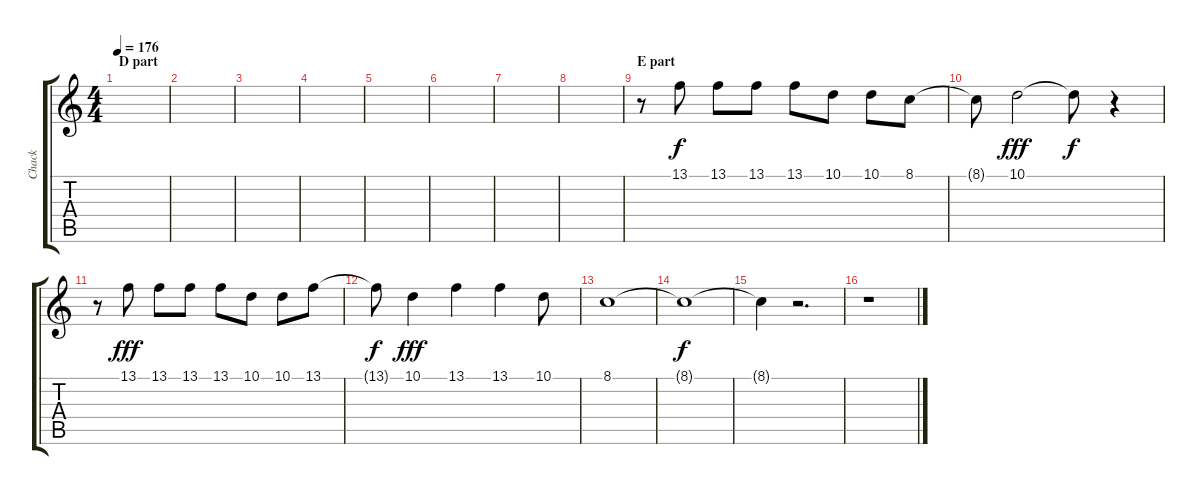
\track ("Chack" "Chack") {instrument lead6voice}
\staff {score tabs}
\tuning (E4 B3 G3 D3 A2 E2) {hide}
\ts (4 4)
\section ("" "D part")
\tempo 176
\clef g2
\ks c
|
|
|
|
|
|
|
|
\section ("" "E part")
r.8 13.1.8 13.1.8 13.1.8 13.1.8 10.1.8 10.1.8 8.1.8 |
8.1{t}.8{dy f} 10.1.2{dy fff} 10.1{t}.8{dy f} r.4 |
r.8 13.1.8{dy fff} 13.1.8 13.1.8 13.1.8 10.1.8 10.1.8 13.1.8 |
13.1{t}.8{dy f} 10.1.4{dy fff} 13.1.4 13.1.4 10.1.8 |
8.1.1 |
8.1{t}.1{dy f} |
8.1{t}.4 r.2{d} |
r.1
